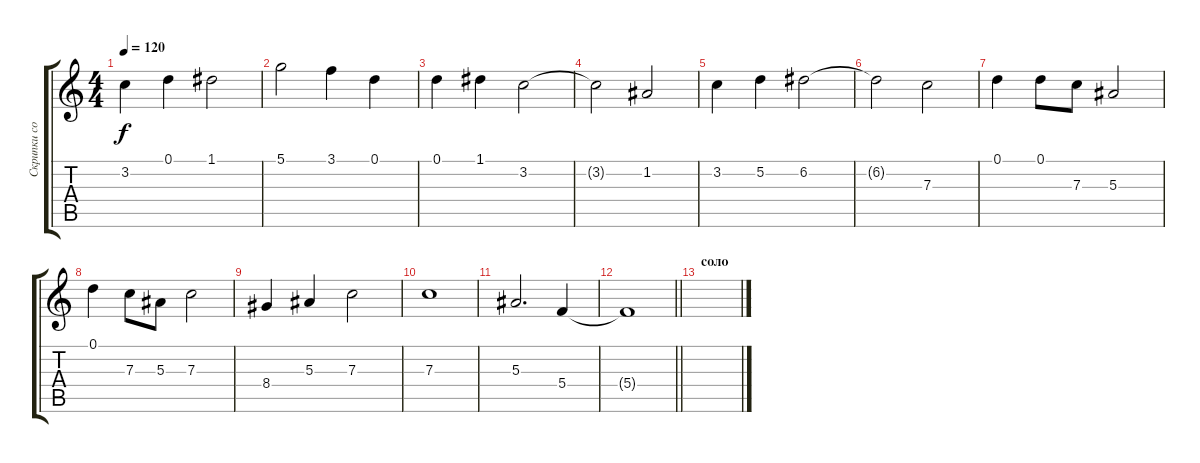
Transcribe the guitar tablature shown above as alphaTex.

\track ("Скрипки сопрано 1" "Скрипки со") {instrument stringensemble1}
\staff {score tabs}
\tuning (D5 A4 F4 C4 G3 C3) {hide}
\ts (4 4)
\tempo 120
\clef g2
\ks c
3.2.4{dy f} 0.1.4 1.1.2 |
5.1.2 3.1.4 0.1.4 |
0.1.4 1.1.4 3.2.2 |
3.2{t}.2 1.2.2 |
3.2.4 5.2.4 6.2.2 |
6.2{t}.2 7.3.2 |
0.1.4 0.1.8 7.3.8 5.3.2 |
0.1.4 7.3.8 5.3.8 7.3.2 |
8.4.4 5.3.4 7.3.2 |
7.3.1 |
5.3.2{d} 5.4.4 |
\barLineRight lightlight
5.4{t}.1 |
\section ("" "соло")
